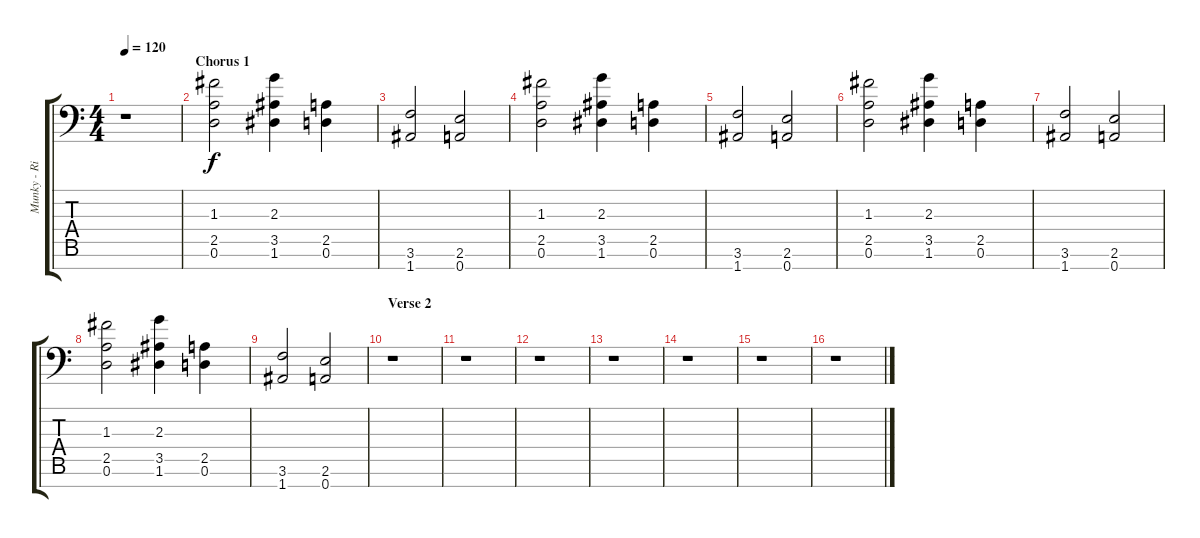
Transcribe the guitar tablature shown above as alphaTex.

\track ("Munky - Right Guitar" "Munky - Ri") {instrument overdrivenguitar}
\staff {score tabs}
\tuning (D4 A3 F3 C3 G2 D2 A1) {hide}
\ts (4 4)
\tempo 120
\clef f4
\ks c
r.1{dy f} |
\section ("" "Chorus 1")
(1.3 2.5 0.6).2 (2.3 3.5 1.6).4 (2.5 0.6).4 |
(3.6 1.7).2 (2.6 0.7).2 |
(1.3 2.5 0.6).2 (2.3 3.5 1.6).4 (2.5 0.6).4 |
(3.6 1.7).2 (2.6 0.7).2 |
(1.3 2.5 0.6).2 (2.3 3.5 1.6).4 (2.5 0.6).4 |
(3.6 1.7).2 (2.6 0.7).2 |
(1.3 2.5 0.6).2 (2.3 3.5 1.6).4 (2.5 0.6).4 |
(3.6 1.7).2 (2.6 0.7).2 |
\section ("" "Verse 2")
r.1 |
r.1 |
r.1 |
r.1 |
r.1 |
r.1 |
r.1
